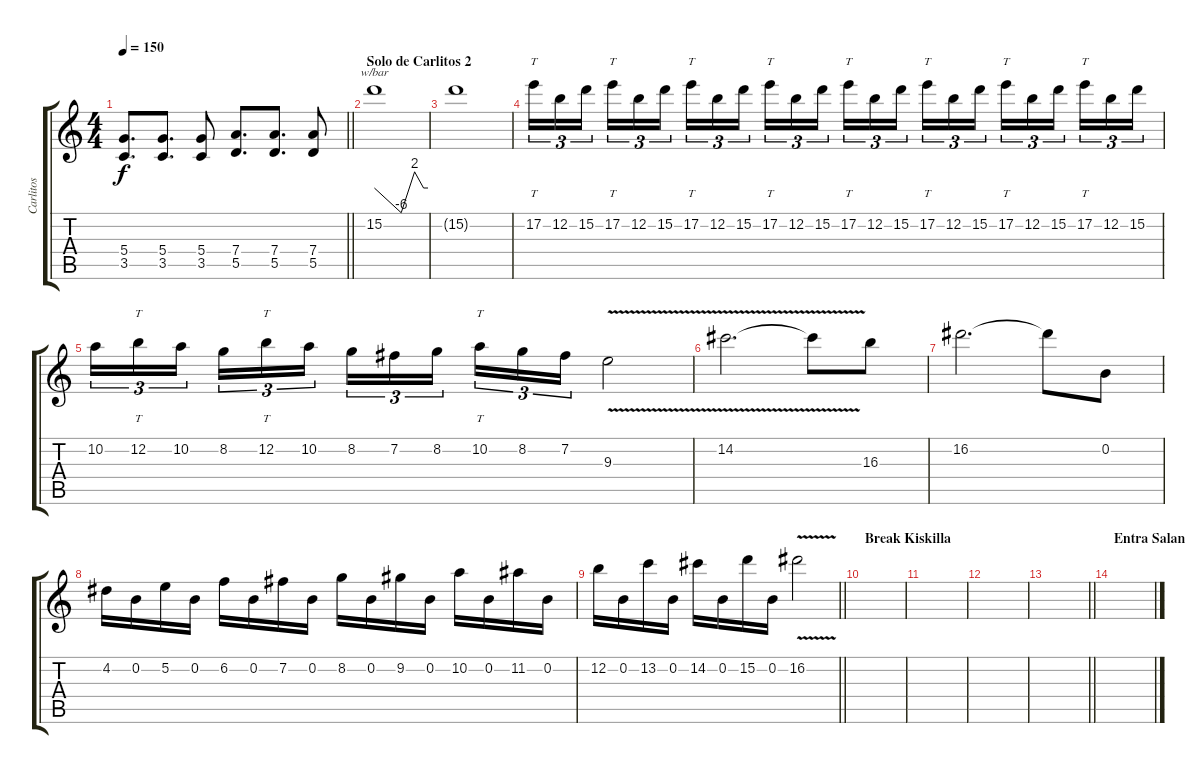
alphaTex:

\track ("Carlitos" "Carlitos") {instrument overdrivenguitar}
\staff {score tabs}
\tuning (E4 B3 G3 D3 A2 E2) {hide}
\ts (4 4)
\tempo 150
\clef g2
\barLineRight lightlight
\ks c
(5.4 3.5).8{d dy f} (5.4 3.5).8{d} (5.4 3.5).8 (7.4 5.5).8{d} (7.4 5.5).8{d} (7.4 5.5).8 |
\section ("" "Solo de Carlitos 2")
15.2.1{tbe (custom default 0 0 30 -24 45 8 55 0 60 0)} |
15.2{t}.1 |
17.2.16{tt tu (3 2)} 12.2.16{tu (3 2)} 15.2.16{tu (3 2)} 17.2.16{tt tu (3 2)} 12.2.16{tu (3 2)} 15.2.16{tu (3 2)} 17.2.16{tt tu (3 2)} 12.2.16{tu (3 2)} 15.2.16{tu (3 2)} 17.2.16{tt tu (3 2)} 12.2.16{tu (3 2)} 15.2.16{tu (3 2)} 17.2.16{tt tu (3 2)} 12.2.16{tu (3 2)} 15.2.16{tu (3 2)} 17.2.16{tt tu (3 2)} 12.2.16{tu (3 2)} 15.2.16{tu (3 2)} 17.2.16{tt tu (3 2)} 12.2.16{tu (3 2)} 15.2.16{tu (3 2)} 17.2.16{tt tu (3 2)} 12.2.16{tu (3 2)} 15.2.16{tu (3 2)} |
10.2.16{tu (3 2)} 12.2.16{tt tu (3 2)} 10.2.16{tu (3 2)} 8.2.16{tu (3 2)} 12.2.16{tt tu (3 2)} 10.2.16{tu (3 2)} 8.2.16{tu (3 2)} 7.2.16{tu (3 2)} 8.2.16{tu (3 2)} 10.2.16{tt tu (3 2)} 8.2.16{tu (3 2)} 7.2.16{tu (3 2)} 9.3{v}.2 |
14.2{v}.2{d} 14.2{t}.8 16.3.8 |
16.2.2{d} 16.2{t}.8 0.2.8 |
4.2.16 0.2.16 5.2.16 0.2.16 6.2.16 0.2.16 7.2.16 0.2.16 8.2.16 0.2.16 9.2.16 0.2.16 10.2.16 0.2.16 11.2.16 0.2.16 |
\barLineRight lightlight
12.2.16 0.2.16 13.2.16 0.2.16 14.2.16 0.2.16 15.2.16 0.2.16 16.2{v}.2 |
\section ("" "Break Kiskilla")
|
|
|
\barLineRight lightlight
|
\section ("" "Entra Salan")
